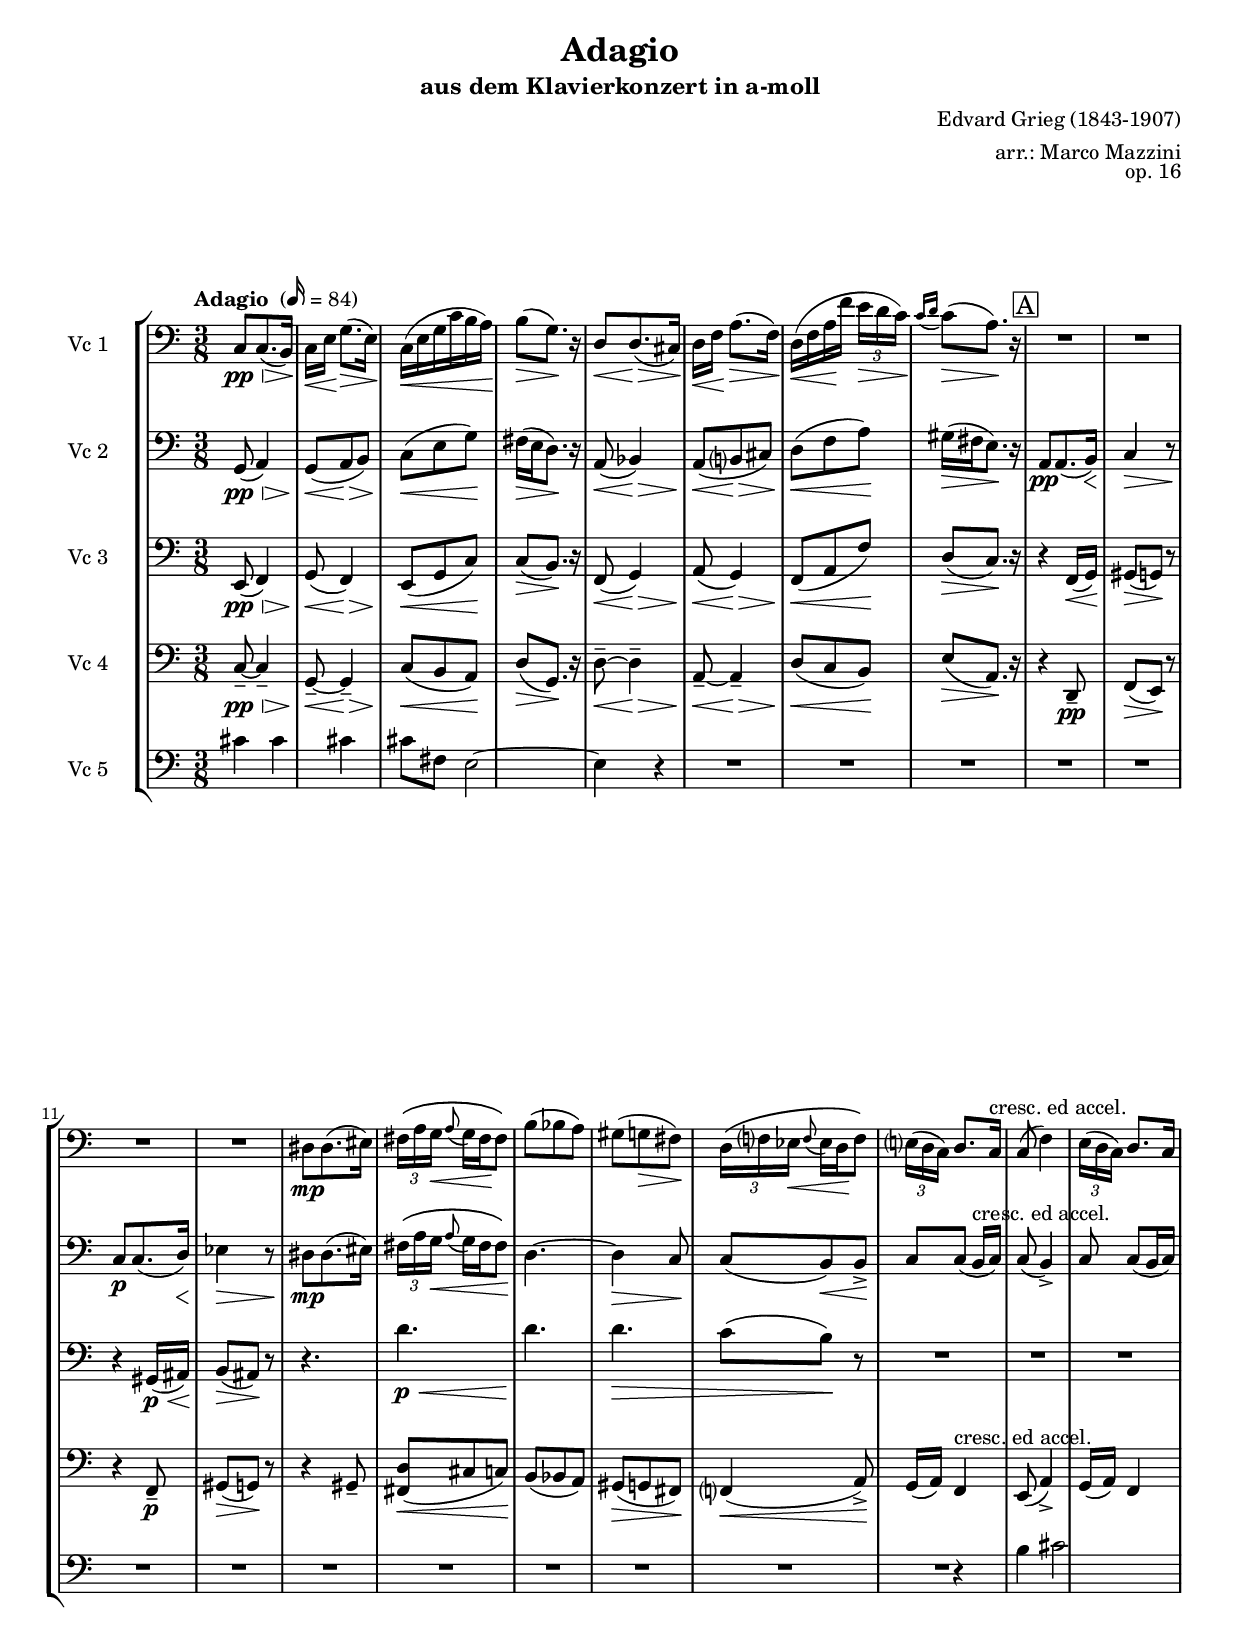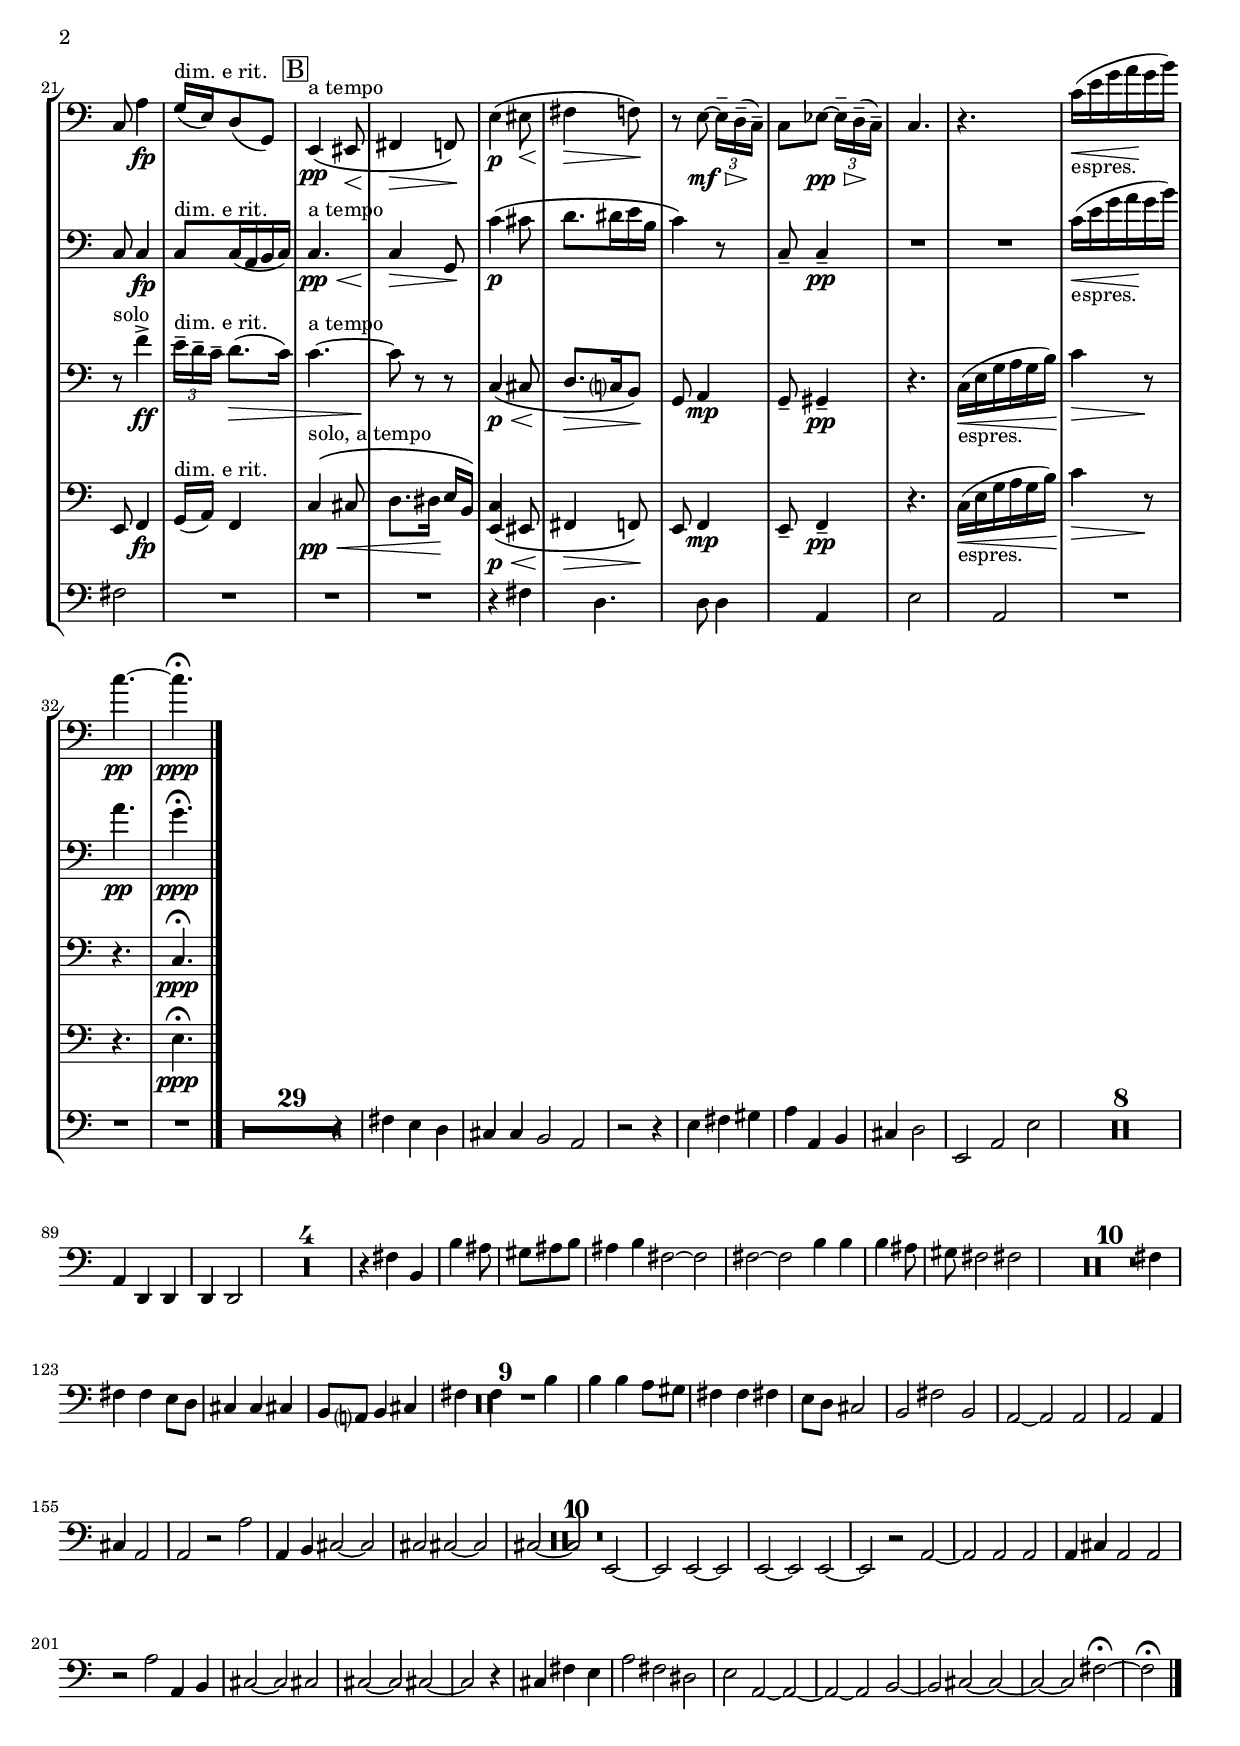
\version "2.12.3"
\include "deutsch.ly"

#(set-global-staff-size 18)

\header {
  title = "Adagio"
  subtitle = "aus dem Klavierkonzert in a-moll"
  composer = "Edvard Grieg (1843-1907)"
  arranger = "arr.: Marco Mazzini"
  opus = "op. 16"
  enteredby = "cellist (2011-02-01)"
}

voiceconsts = {
 \key es \major
 \time 3/8
% \clef "treble"
 \clef "bass"
% \numericTimeSignature
 \compressFullBarRests
 \tempo "Adagio " 16=84
}

midipno = "harpsichord"
%midilow = "accordion"
midilow = "bassoon"
%midilow = "dulcimer"

va = \relative c' {
   \voiceconsts

   es8\pp\< es8.(\!\> d16)\!
   es[\< g]\! b8.(\> g16)\!
   es(\< g b es d c)\!
   d8(\> b8.)\! r16
   f8\< f8.(\!\> e16)\!
   f[\< as]\! c8.(\> as16)\!

   f(\< as c\! as' \times 2/3 { g[\> f es]\!) }
   \appoggiatura { es[ f] } es8(\> c8.)\! r16
   \mark \markup \box A
   R4.*4
   fis,8\mp fis8.( gis16)
   \times 2/3 { a[\( c b]\< } \appoggiatura c8 b16 a\! a8\)
   d( des c)
   h( b\> a)\!

   \times 2/3 { f16[\( as? ges]\< } \appoggiatura as8 ges16 f\! as8\)
   \times 2/3 { g?16( f es) } f8.[ es16]^"cresc. ed accel."
   es8( as4)
   \times 2/3 { g16( f es) } f8.[ es16]
   es8 c'4\fp
   b16(^"dim. e rit." g) f8( b,)

   \mark \markup \box B
   g4\(\pp^"a tempo" gis8\<
   a4\!\> as8\)\!
   g'4\(\p gis8\<
   a4\!\> as8\)\!
   r g~\mf\< \times 2/3 { g16[--\!\> f--\!( es]--) }
   es8 ges~\pp\< \times 2/3 { ges16[--\!\> f--\!( es]--) }

   es4.
   r
   es'16(_"espres."\< g b c\! b d)
   es4.~\pp
   es\ppp\fermata \bar "|."
}

vb = \relative c' {
   \voiceconsts

   b8(\pp\< c4)\!\>
   b8(\!\< c\!\> d)
   es(\!\< g b)\!
   a16(\> g f8.)\! r16
   c8(\< des4)\!\>
   c8(\!\< d?\!\> e)
   f(\!\< as c)\!
   h16(\> a g8.)\! r16

   \mark \markup \box A
   c,8\pp c8.( d16)\<
   es4\!\> r8
   es\!\p es8.( f16)\<
   ges4\!\> r8
   fis\!\mp fis8.( gis16)
   \times 2/3 { a[\( c b]\< } \appoggiatura c8 b16 a a8\!\)
   f4.~
   f4\> es8\!

   es( d)\< d->\!
   es es( d16[^"cresc. ed accel." es])
   es8( d4->)
   es8 es[( d16 es)]
   es8 es4\fp
   es8^"dim. e rit." es16( c d es)

   \mark \markup \box B
   es4.\pp\<^"a tempo"
   es4\!\> b8\!
   es'4\(\p e8
   f8. fis16 g d
   es4\) r8
   es,-- es4--\pp

   R4.*2
   es'16(_"espres."\< g b c\! b d)
   c4.\pp
   b\ppp\fermata \bar "|."
}

vc = \relative c' {
   \voiceconsts

   g8(\pp\< as4)\!\>
   b8(\!\< as4)\!\>
   g8(\!\< b es)\!
   es(\> d8.)\! r16
   as8(\< b4)\!\>
   c8(\!\< b4)\!\>
   as8(\!\< c as')\!
   f(\> es8.)\! r16

   \mark \markup \box A
   r4 as,16(\< b)\!
   h8(\> b)\! r
   r4 h16(\p\< cis)\!
   d8(\> cis)\! r
   r4.
   f'4.\p\<
   f\!
   f\>
   es8( d)\! r

   R4.*3
   r8^"solo" as'4->\ff
   \times 2/3 { g16[--^"dim. e rit." f-- es--] } f8.(\> es16)
   \mark \markup \box B
   es4.~^"a tempo"
   es8\! r r
   es,4\(\p\< e8\!
   f8.\> es?16 d8\!\)

   b c4\mp
   b8-- h4--\pp
   r4.
   es16(_"espres."\< g b c b d\!)
   es4\> r8\!
   r4.
   es,4.\ppp\fermata \bar "|."
}

vd = \relative c' {
   \voiceconsts

   es8--~\pp\< es4--\!\>
   b8--~\!\< b4--\!\>
   es8(\!\< d c)\!
   f(\> b,8.)\! r16
   f'8--~\< f4--\!\>
   c8--~\!\< c4--\!\>
   f8(\!\< es d)\!
   g(\> c,8.)\! r16

   \mark \markup \box A
   r4 f,8--\pp
   as(\> g)\! r
   r4 as8--\p
   h(\> b)\! r
   r4 h8--
   <a f'>(\< e' es)\!
   d( des c)
   h(\> b a)\!

   as?4(\< c8->)\!
   b16( c) as4^"cresc. ed accel."
   g8( c4->)
   b16( c) as4
   g8 as4\fp
   b16(^"dim. e rit." c) as4

   \mark \markup \box B
   es'\(\pp\<^"solo, a tempo" e8
   f8. fis16\! g[ d]\)
   <g, es'>4\(\p\< gis8
   a4\> as8\!\)
   g as4\mp
   g8-- as4--\pp

   r4.
   es'16(_"espres."\< g b c b d\!)
   es4\> r8\!
   r4.
   g,4.\ppp\fermata \bar "|."
}

\include "v5.ily"

\book {
  \score {
    \new StaffGroup <<
      \new Staff {
	\set Staff.midiInstrument = \midilow
	\set Staff.instrumentName = #"Vc 1"
%	\va
	\transpose es c, { \va }
      } 

      \new Staff {
	\set Staff.midiInstrument = \midilow
	\set Staff.instrumentName = #"Vc 2"
%	\vb
	\transpose es c, { \vb }
      } 

      \new Staff {
	\set Staff.midiInstrument = \midilow
	\set Staff.instrumentName = #"Vc 3"
%	\vc
	\transpose es c, { \vc }
      } 

      \new Staff {
	\set Staff.midiInstrument = \midilow
	\set Staff.instrumentName = #"Vc 4"
%	\vd
	\transpose es c, { \vd }
      } 

      \new Staff {
	\set Staff.midiInstrument = \midilow
	\set Staff.instrumentName = #"Vc 5"
%	\ve
	\transpose es c, { \ve }
      } 
    >>

    \layout {}

    \midi {
      \context {
	\Score
	tempoWholesPerMinute = #(ly:make-moment 84 16)
      }
    }
  }
}
